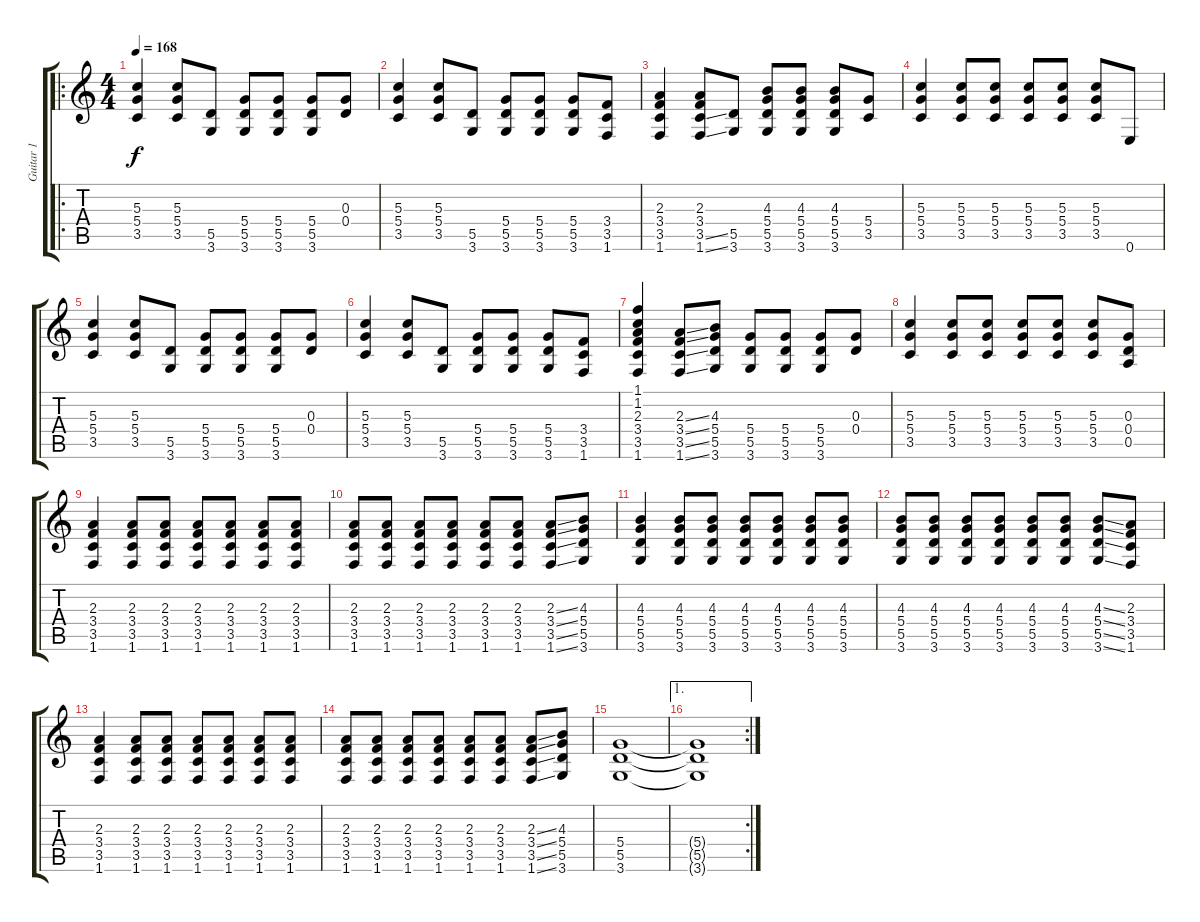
\track ("Guitar 1" "Guitar 1") {instrument overdrivenguitar}
\staff {score tabs}
\tuning (E4 B3 G3 D3 A2 E2) {hide}
\ro
\ts (4 4)
\tempo 168
\clef g2
\ks c
(5.3 5.4 3.5).4{dy f instrument overdrivenguitar} (5.3 5.4 3.5).8 (5.5 3.6).8 (5.4 5.5 3.6).8 (5.4 5.5 3.6).8 (5.4 5.5 3.6).8 (0.3 0.4).8 |
(5.3 5.4 3.5).4 (5.3 5.4 3.5).8 (5.5 3.6).8 (5.4 5.5 3.6).8 (5.4 5.5 3.6).8 (5.4 5.5 3.6).8 (3.4 3.5 1.6).8 |
(2.3 3.4 3.5 1.6).4 (2.3 3.4 3.5{ss} 1.6{ss}).8 (5.5 3.6).8 (4.3 5.4 5.5 3.6).8 (4.3 5.4 5.5 3.6).8 (4.3 5.4 5.5 3.6).8 (5.4 3.5).8 |
(5.3 5.4 3.5).4 (5.3 5.4 3.5).8 (5.3 5.4 3.5).8 (5.3 5.4 3.5).8 (5.3 5.4 3.5).8 (5.3 5.4 3.5).8 0.6.8 |
(5.3 5.4 3.5).4 (5.3 5.4 3.5).8 (5.5 3.6).8 (5.4 5.5 3.6).8 (5.4 5.5 3.6).8 (5.4 5.5 3.6).8 (0.3 0.4).8 |
(5.3 5.4 3.5).4 (5.3 5.4 3.5).8 (5.5 3.6).8 (5.4 5.5 3.6).8 (5.4 5.5 3.6).8 (5.4 5.5 3.6).8 (3.4 3.5 1.6).8 |
(1.1 1.2 2.3 3.4 3.5 1.6).4 (2.3{ss} 3.4{ss} 3.5{ss} 1.6{ss}).8 (4.3 5.4 5.5 3.6).8 (5.4 5.5 3.6).8 (5.4 5.5 3.6).8 (5.4 5.5 3.6).8 (0.3 0.4).8 |
(5.3 5.4 3.5).4 (5.3 5.4 3.5).8 (5.3 5.4 3.5).8 (5.3 5.4 3.5).8 (5.3 5.4 3.5).8 (5.3 5.4 3.5).8 (0.3 0.4 0.5).8 |
(2.3 3.4 3.5 1.6).4 (2.3 3.4 3.5 1.6).8 (2.3 3.4 3.5 1.6).8 (2.3 3.4 3.5 1.6).8 (2.3 3.4 3.5 1.6).8 (2.3 3.4 3.5 1.6).8 (2.3 3.4 3.5 1.6).8 |
(2.3 3.4 3.5 1.6).8 (2.3 3.4 3.5 1.6).8 (2.3 3.4 3.5 1.6).8 (2.3 3.4 3.5 1.6).8 (2.3 3.4 3.5 1.6).8 (2.3 3.4 3.5 1.6).8 (2.3{ss} 3.4{ss} 3.5{ss} 1.6{ss}).8 (4.3 5.4 5.5 3.6).8 |
(4.3 5.4 5.5 3.6).4 (4.3 5.4 5.5 3.6).8 (4.3 5.4 5.5 3.6).8 (4.3 5.4 5.5 3.6).8 (4.3 5.4 5.5 3.6).8 (4.3 5.4 5.5 3.6).8 (4.3 5.4 5.5 3.6).8 |
(4.3 5.4 5.5 3.6).8 (4.3 5.4 5.5 3.6).8 (4.3 5.4 5.5 3.6).8 (4.3 5.4 5.5 3.6).8 (4.3 5.4 5.5 3.6).8 (4.3 5.4 5.5 3.6).8 (4.3{ss} 5.4{ss} 5.5{ss} 3.6{ss}).8 (2.3 3.4 3.5 1.6).8 |
(2.3 3.4 3.5 1.6).4 (2.3 3.4 3.5 1.6).8 (2.3 3.4 3.5 1.6).8 (2.3 3.4 3.5 1.6).8 (2.3 3.4 3.5 1.6).8 (2.3 3.4 3.5 1.6).8 (2.3 3.4 3.5 1.6).8 |
(2.3 3.4 3.5 1.6).8 (2.3 3.4 3.5 1.6).8 (2.3 3.4 3.5 1.6).8 (2.3 3.4 3.5 1.6).8 (2.3 3.4 3.5 1.6).8 (2.3 3.4 3.5 1.6).8 (2.3{ss} 3.4{ss} 3.5{ss} 1.6{ss}).8 (4.3 5.4 5.5 3.6).8 |
(5.4 5.5 3.6).1 |
\ae 1
\rc 2
(5.4{t} 5.5{t} 3.6{t}).1
